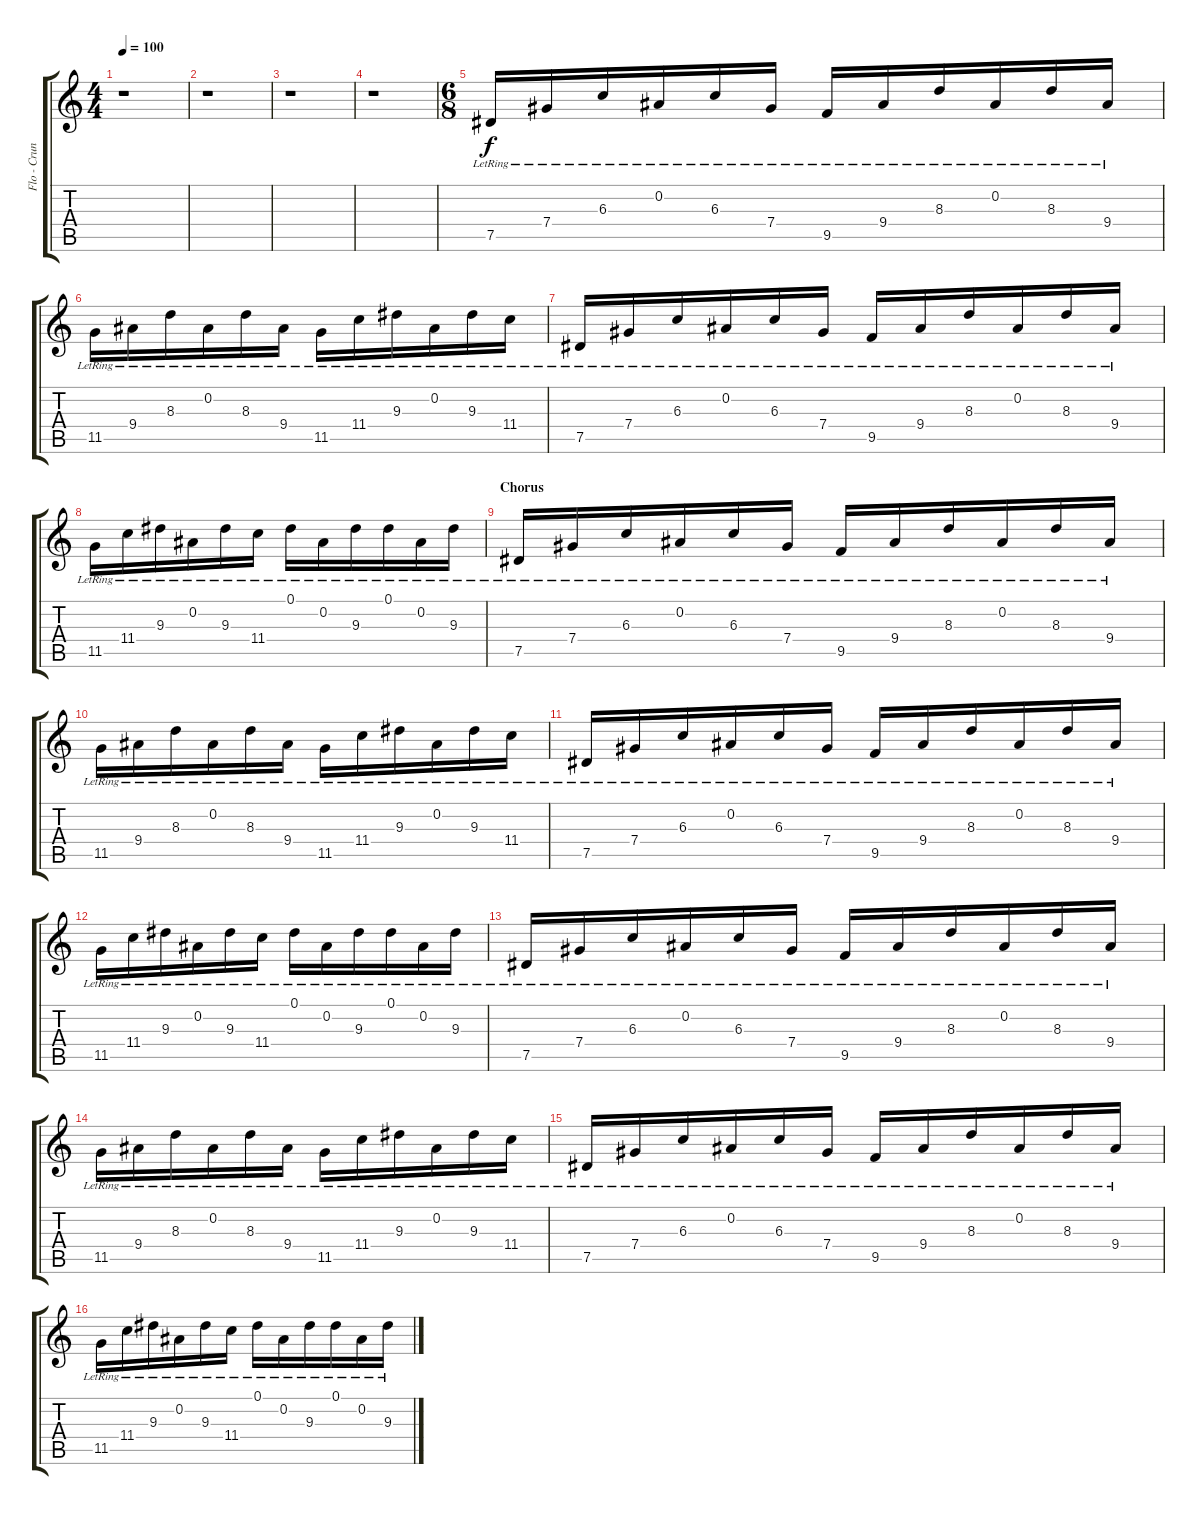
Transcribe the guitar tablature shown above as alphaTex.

\track ("Flo - Crunch" "Flo - Crun") {instrument overdrivenguitar}
\staff {score tabs}
\tuning (Eb4 Bb3 Gb3 Db3 Ab2 Eb2) {hide}
\ts (4 4)
\tempo 100
\clef g2
\ks c
r.1{dy f} |
r.1 |
r.1 |
r.1 |
\ts (6 8)
7.5{lr}.16 7.4{lr}.16 6.3{lr}.16 0.2{lr}.16 6.3{lr}.16 7.4{lr}.16 9.5{lr}.16 9.4{lr}.16 8.3{lr}.16 0.2{lr}.16 8.3{lr}.16 9.4{lr}.16 |
11.5{lr}.16 9.4{lr}.16 8.3{lr}.16 0.2{lr}.16 8.3{lr}.16 9.4{lr}.16 11.5{lr}.16 11.4{lr}.16 9.3{lr}.16 0.2{lr}.16 9.3{lr}.16 11.4{lr}.16 |
7.5{lr}.16 7.4{lr}.16 6.3{lr}.16 0.2{lr}.16 6.3{lr}.16 7.4{lr}.16 9.5{lr}.16 9.4{lr}.16 8.3{lr}.16 0.2{lr}.16 8.3{lr}.16 9.4{lr}.16 |
11.5{lr}.16 11.4{lr}.16 9.3{lr}.16 0.2{lr}.16 9.3{lr}.16 11.4{lr}.16 0.1{lr}.16 0.2{lr}.16 9.3{lr}.16 0.1{lr}.16 0.2{lr}.16 9.3{lr}.16 |
\section ("" "Chorus")
7.5{lr}.16 7.4{lr}.16 6.3{lr}.16 0.2{lr}.16 6.3{lr}.16 7.4{lr}.16 9.5{lr}.16 9.4{lr}.16 8.3{lr}.16 0.2{lr}.16 8.3{lr}.16 9.4{lr}.16 |
11.5{lr}.16 9.4{lr}.16 8.3{lr}.16 0.2{lr}.16 8.3{lr}.16 9.4{lr}.16 11.5{lr}.16 11.4{lr}.16 9.3{lr}.16 0.2{lr}.16 9.3{lr}.16 11.4{lr}.16 |
7.5{lr}.16 7.4{lr}.16 6.3{lr}.16 0.2{lr}.16 6.3{lr}.16 7.4{lr}.16 9.5{lr}.16 9.4{lr}.16 8.3{lr}.16 0.2{lr}.16 8.3{lr}.16 9.4{lr}.16 |
11.5{lr}.16 11.4{lr}.16 9.3{lr}.16 0.2{lr}.16 9.3{lr}.16 11.4{lr}.16 0.1{lr}.16 0.2{lr}.16 9.3{lr}.16 0.1{lr}.16 0.2{lr}.16 9.3{lr}.16 |
7.5{lr}.16 7.4{lr}.16 6.3{lr}.16 0.2{lr}.16 6.3{lr}.16 7.4{lr}.16 9.5{lr}.16 9.4{lr}.16 8.3{lr}.16 0.2{lr}.16 8.3{lr}.16 9.4{lr}.16 |
11.5{lr}.16 9.4{lr}.16 8.3{lr}.16 0.2{lr}.16 8.3{lr}.16 9.4{lr}.16 11.5{lr}.16 11.4{lr}.16 9.3{lr}.16 0.2{lr}.16 9.3{lr}.16 11.4{lr}.16 |
7.5{lr}.16 7.4{lr}.16 6.3{lr}.16 0.2{lr}.16 6.3{lr}.16 7.4{lr}.16 9.5{lr}.16 9.4{lr}.16 8.3{lr}.16 0.2{lr}.16 8.3{lr}.16 9.4{lr}.16 |
11.5{lr}.16 11.4{lr}.16 9.3{lr}.16 0.2{lr}.16 9.3{lr}.16 11.4{lr}.16 0.1{lr}.16 0.2{lr}.16 9.3{lr}.16 0.1{lr}.16 0.2{lr}.16 9.3{lr}.16
